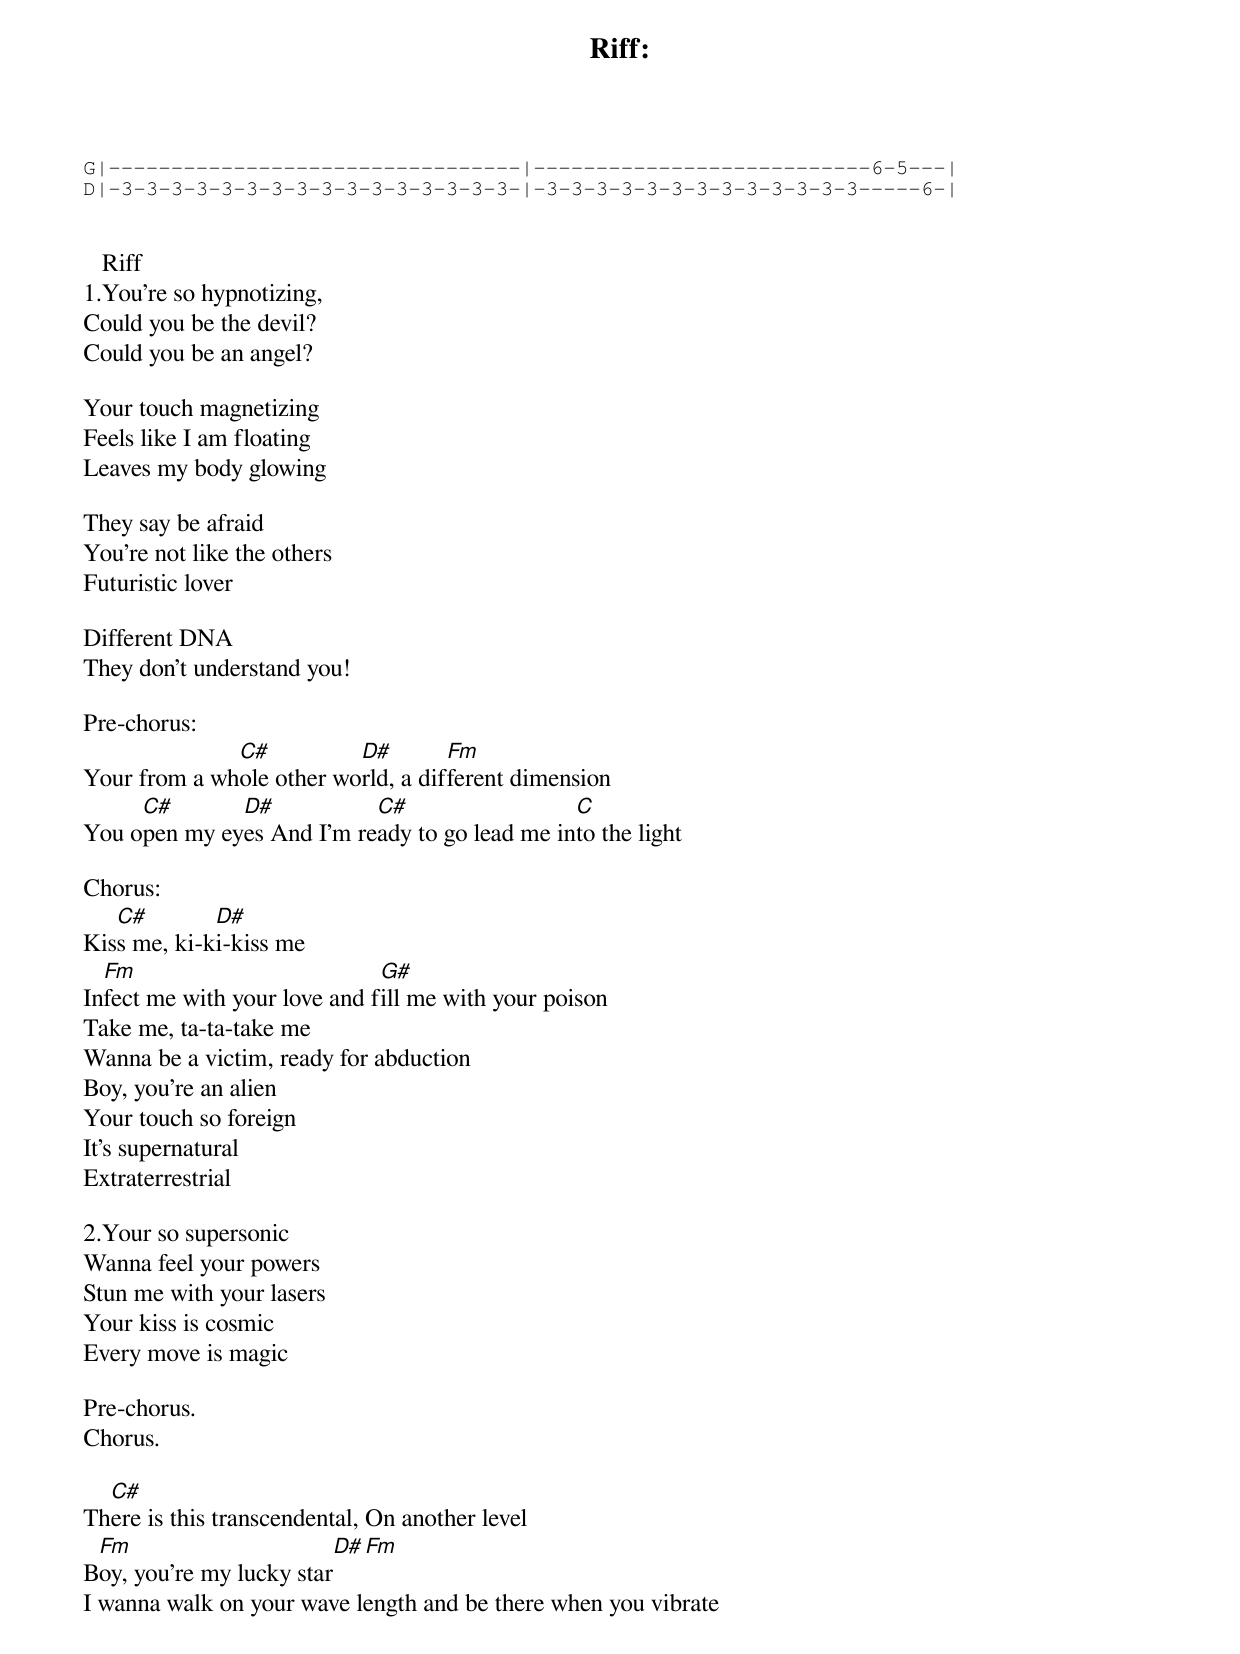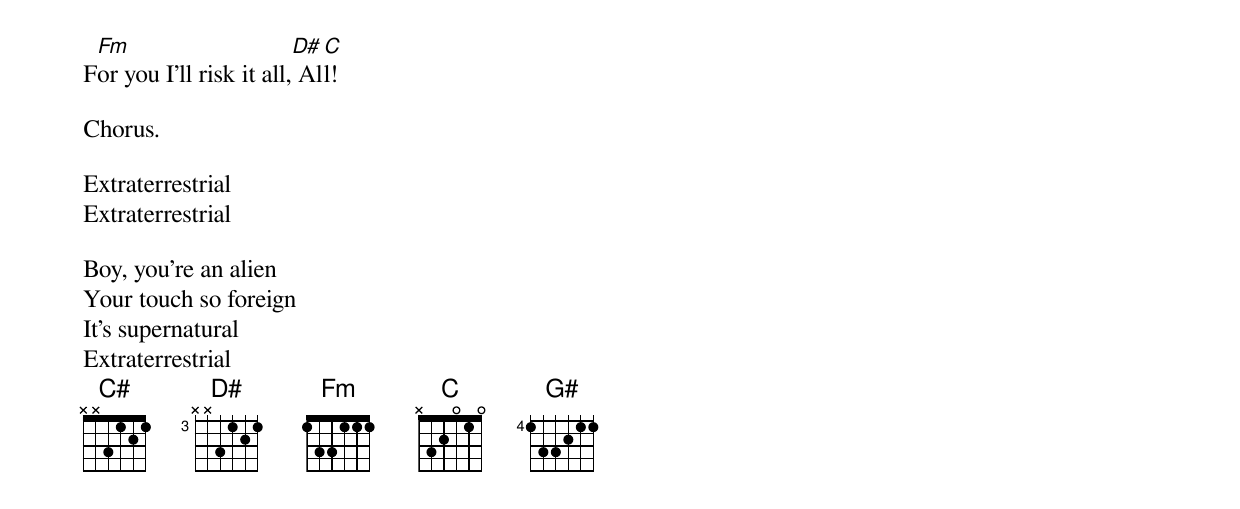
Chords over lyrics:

Riff:
G|---------------------------------|---------------------------6-5---|
D|-3-3-3-3-3-3-3-3-3-3-3-3-3-3-3-3-|-3-3-3-3-3-3-3-3-3-3-3-3-3-----6-|


   Riff
1.You're so hypnotizing,
Could you be the devil?
Could you be an angel?

Your touch magnetizing
Feels like I am floating
Leaves my body glowing

They say be afraid
You're not like the others
Futuristic lover

Different DNA
They don't understand you!

Pre-chorus:
              C#          D#        Fm
Your from a whole other world, a different dimension
     C#       D#           C#                  C
You open my eyes And I'm ready to go lead me into the light

Chorus:
   C#        D#
Kiss me, ki-ki-kiss me
  Fm                          G#
Infect me with your love and fill me with your poison
Take me, ta-ta-take me
Wanna be a victim, ready for abduction
Boy, you're an alien
Your touch so foreign
It's supernatural
Extraterrestrial

2.Your so supersonic
Wanna feel your powers
Stun me with your lasers
Your kiss is cosmic
Every move is magic

Pre-chorus.
Chorus.

  C#
There is this transcendental, On another level
 Fm                      D# Fm
Boy, you're my lucky star
I wanna walk on your wave length and be there when you vibrate
 Fm                      D# C
For you I'll risk it all, All!

Chorus.

Extraterrestrial
Extraterrestrial

Boy, you're an alien
Your touch so foreign
It's supernatural
Extraterrestrial
